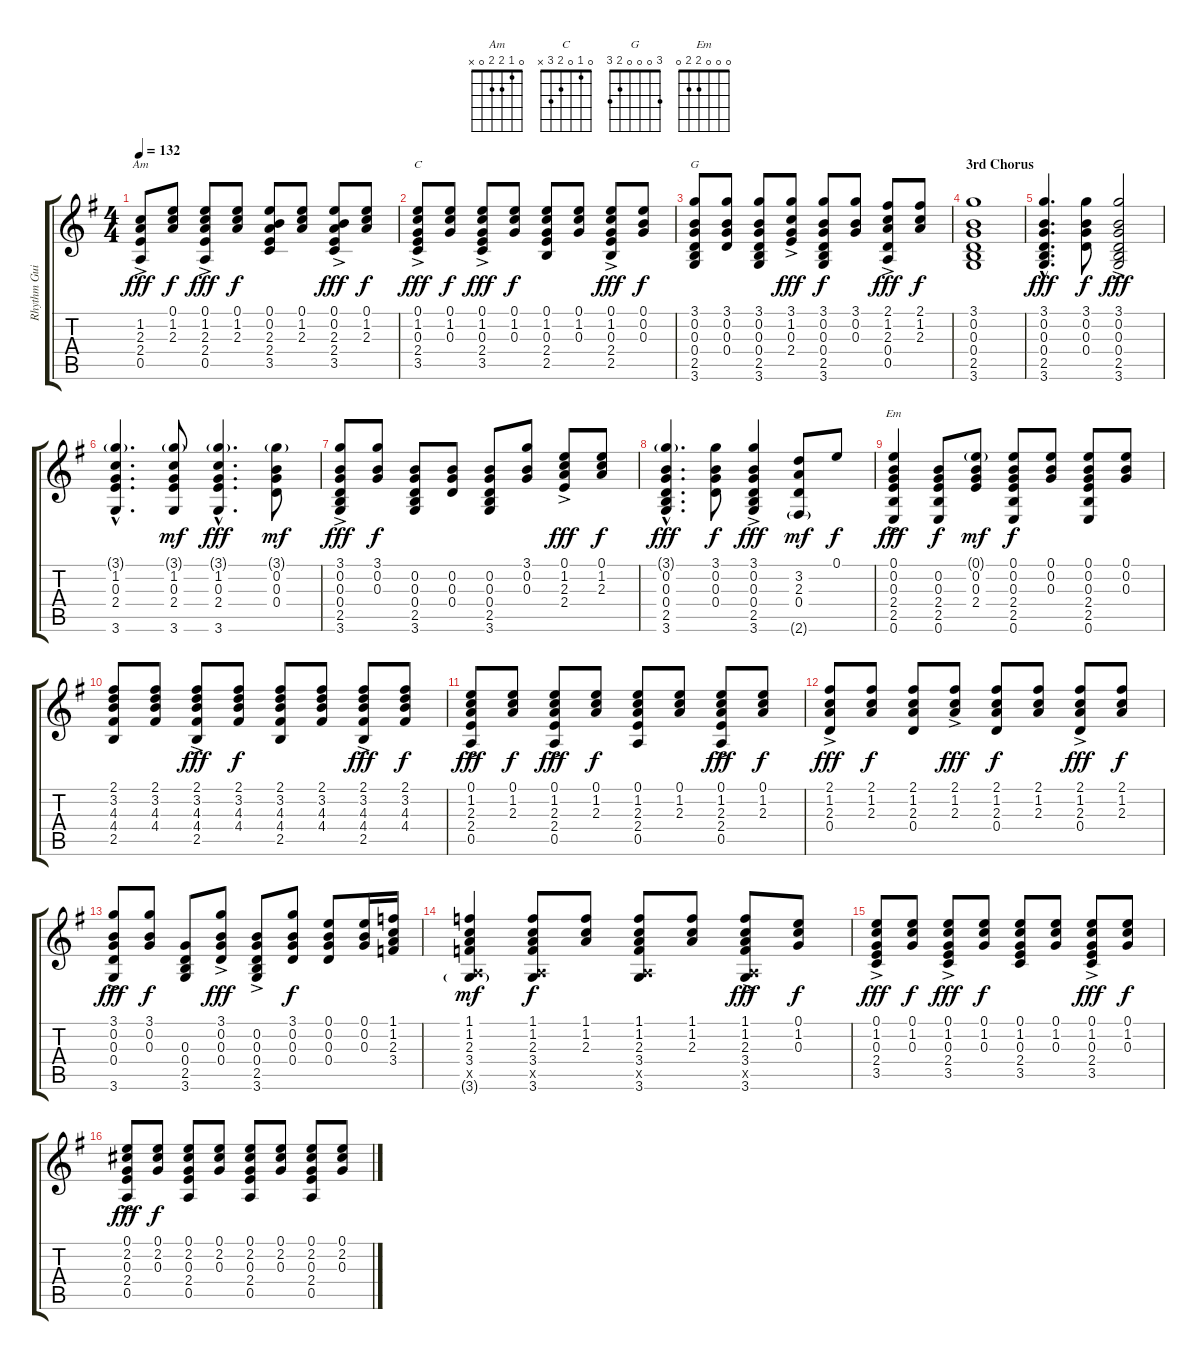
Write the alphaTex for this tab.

\track ("Rhythm Guitar" "Rhythm Gui") {instrument acousticguitarnylon}
\staff {score tabs}
\tuning (E4 B3 G3 D3 A2 E2) {hide}
\chord ("Am" 0 1 2 2 0 x)
\chord ("C" 0 1 0 2 3 x)
\chord ("G" 3 0 0 0 2 3)
\chord ("Em" 0 0 0 2 2 0)
\ts (4 4)
\tempo 132
\clef g2
\ks g
(1.2{ac} 2.3 2.4 0.5).8{ch "Am" dy fff} (0.1 1.2 2.3).8{dy f} (0.1 1.2{ac} 2.3 2.4 0.5).8{dy fff} (0.1 1.2 2.3).8{dy f} (0.1 0.2 2.3 2.4 3.5).8 (0.1 1.2 2.3).8 (0.1{ac} 0.2 2.3 2.4 3.5).8{dy fff} (0.1 1.2 2.3).8{dy f} |
(0.1{ac} 1.2 0.3 2.4 3.5).8{ch "C" dy fff} (0.1 1.2 0.3).8{dy f} (0.1{ac} 1.2 0.3 2.4 3.5).8{dy fff} (0.1 1.2 0.3).8{dy f} (0.1 1.2 0.3 2.4 2.5).8 (0.1 1.2 0.3).8 (0.1{ac} 1.2 0.3 2.4 2.5).8{dy fff} (0.1 0.2 0.3).8{dy f} |
(3.1 0.2 0.3 0.4 2.5 3.6).8{ch "G"} (3.1 0.2 0.3 0.4).8 (3.1 0.2 0.3 0.4 2.5 3.6).8 (3.1{ac} 1.2 0.3 2.4).8{dy fff} (3.1 0.2 0.3 0.4 2.5 3.6).8{dy f} (3.1 0.2 0.3).8 (2.1 1.2{ac} 2.3 0.4 0.5).8{dy fff} (2.1 1.2 2.3).8{dy f} |
\section ("" "3rd Chorus")
(3.1 0.2 0.3 0.4 2.5 3.6).1 |
(3.1{hac} 0.2{hac} 0.3{hac} 0.4{hac} 2.5{hac} 3.6{hac}).4{d dy fff} (3.1 0.2 0.3 0.4).8{dy f} (3.1{ac} 0.2 0.3 0.4 2.5 3.6).2{dy fff} |
(3.1{g hac} 1.2{hac} 0.3{hac} 2.4{hac} 3.6{hac}).4{d} (3.1{g} 1.2 0.3 2.4 3.6).8{dy mf} (3.1{g hac} 1.2{hac} 0.3{hac} 2.4{hac} 3.6{hac}).4{d dy fff} (3.1{g} 0.2 0.3 0.4).8{dy mf} |
(3.1{ac} 0.2 0.3 0.4 2.5 3.6).8{dy fff} (3.1 0.2 0.3).8{dy f} (0.2 0.3 0.4 2.5 3.6).8 (0.2 0.3 0.4).8 (0.2 0.3 0.4 2.5 3.6).8 (3.1 0.2 0.3).8 (0.1{ac} 1.2 2.3 2.4).8{dy fff} (0.1 1.2 2.3).8{dy f} |
(3.1{g hac} 0.2{hac} 0.3{hac} 0.4{hac} 2.5{hac} 3.6{hac}).4{d dy fff} (3.1 0.2 0.3 0.4).8{dy f} (3.1{ac} 0.2 0.3 0.4 2.5 3.6).4{dy fff} (3.2 2.3 0.4 2.6{g}).8{dy mf} 0.1.8{dy f} |
(0.1{ac} 0.2 0.3 2.4 2.5 0.6).4{ch "Em" dy fff} (0.2 0.3 2.4 2.5 0.6).8{dy f} (0.1{g} 0.2 0.3 2.4).8{dy mf} (0.1 0.2 0.3 2.4 2.5 0.6).8{dy f} (0.1 0.2 0.3).8 (0.1 0.2 0.3 2.4 2.5 0.6).8 (0.1 0.2 0.3).8 |
(2.1 3.2 4.3 4.4 2.5).8 (2.1 3.2 4.3 4.4).8 (2.1{ac} 3.2 4.3 4.4 2.5).8{dy fff} (2.1 3.2 4.3 4.4).8{dy f} (2.1 3.2 4.3 4.4 2.5).8 (2.1 3.2 4.3 4.4).8 (2.1{ac} 3.2 4.3 4.4 2.5).8{dy fff} (2.1 3.2 4.3 4.4).8{dy f} |
(0.1{ac} 1.2 2.3 2.4 0.5).8{dy fff} (0.1 1.2 2.3).8{dy f} (0.1{ac} 1.2 2.3 2.4 0.5).8{dy fff} (0.1 1.2 2.3).8{dy f} (0.1 1.2 2.3 2.4 0.5).8 (0.1 1.2 2.3).8 (0.1{ac} 1.2 2.3 2.4 0.5).8{dy fff} (0.1 1.2 2.3).8{dy f} |
(2.1{ac} 1.2 2.3 0.4).8{dy fff} (2.1 1.2 2.3).8{dy f} (2.1 1.2 2.3 0.4).8 (2.1{ac} 1.2 2.3).8{dy fff} (2.1 1.2 2.3 0.4).8{dy f} (2.1 1.2 2.3).8 (2.1{ac} 1.2 2.3 0.4).8{dy fff} (2.1 1.2 2.3).8{dy f} |
(3.1{ac} 0.2 0.3 0.4 3.6).8{dy fff} (3.1 0.2 0.3).8{dy f} (0.3 0.4 2.5 3.6).8 (3.1{ac} 0.2 0.3 0.4).8{dy fff} (0.2{ac} 0.3 0.4 2.5 3.6).8 (3.1 0.2 0.3 0.4).8{dy f} (0.1 0.2 0.3 0.4).8 (0.1 0.2 0.3).16 (1.1 1.2 2.3 3.4).16 |
(1.1 1.2 2.3 3.4 0.5{x} 3.6{g}).4{dy mf} (1.1 1.2 2.3 3.4 0.5{x} 3.6).8{dy f} (1.1 1.2 2.3).8 (1.1 1.2 2.3 3.4 0.5{x} 3.6).8 (1.1 1.2 2.3).8 (1.1{ac} 1.2 2.3 3.4 0.5{x} 3.6).8{dy fff} (0.1 1.2 0.3).8{dy f} |
(0.1{ac} 1.2 0.3 2.4 3.5).8{dy fff} (0.1 1.2 0.3).8{dy f} (0.1{ac} 1.2 0.3 2.4 3.5).8{dy fff} (0.1 1.2 0.3).8{dy f} (0.1 1.2 0.3 2.4 3.5).8 (0.1 1.2 0.3).8 (0.1{ac} 1.2 0.3 2.4 3.5).8{dy fff} (0.1 1.2 0.3).8{dy f} |
(0.1{ac} 2.2 0.3 2.4 0.5).8{dy fff} (0.1 2.2 0.3).8{dy f} (0.1 2.2 0.3 2.4 0.5).8 (0.1 2.2 0.3).8 (0.1 2.2 0.3 2.4 0.5).8 (0.1 2.2 0.3).8 (0.1 2.2 0.3 2.4 0.5).8 (0.1 2.2 0.3).8
